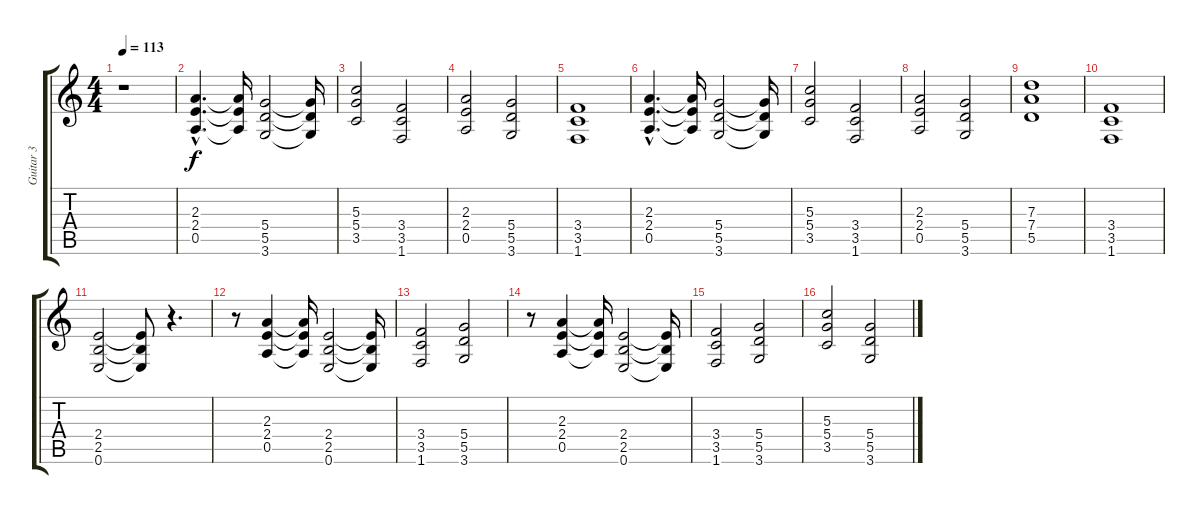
\track ("Guitar 3" "Guitar 3") {instrument overdrivenguitar}
\staff {score tabs}
\tuning (E4 B3 G3 D3 A2 E2) {hide}
\ts (4 4)
\tempo 113
\clef g2
\ks c
r.1{dy f} |
(2.3{hac} 2.4{hac} 0.5{hac}).4{d} (2.3{t} 2.4{t} 0.5{t}).16 (5.4 5.5 3.6).2 (5.4{t} 5.5{t} 3.6{t}).16 |
(5.3 5.4 3.5).2 (3.4 3.5 1.6).2 |
(2.3 2.4 0.5).2 (5.4 5.5 3.6).2 |
(3.4 3.5 1.6).1 |
(2.3{hac} 2.4{hac} 0.5{hac}).4{d} (2.3{t} 2.4{t} 0.5{t}).16 (5.4 5.5 3.6).2 (5.4{t} 5.5{t} 3.6{t}).16 |
(5.3 5.4 3.5).2 (3.4 3.5 1.6).2 |
(2.3 2.4 0.5).2 (5.4 5.5 3.6).2 |
(7.3 7.4 5.5).1 |
(3.4 3.5 1.6).1 |
(2.4 2.5 0.6).2 (2.4{t} 2.5{t} 0.6{t}).8 r.4{d} |
r.8 (2.3 2.4 0.5).4 (2.3{t} 2.4{t} 0.5{t}).16 (2.4 2.5 0.6).2 (2.4{t} 2.5{t} 0.6{t}).16 |
(3.4 3.5 1.6).2 (5.4 5.5 3.6).2 |
r.8 (2.3 2.4 0.5).4 (2.3{t} 2.4{t} 0.5{t}).16 (2.4 2.5 0.6).2 (2.4{t} 2.5{t} 0.6{t}).16 |
(3.4 3.5 1.6).2 (5.4 5.5 3.6).2 |
(5.3 5.4 3.5).2 (5.4 5.5 3.6).2
